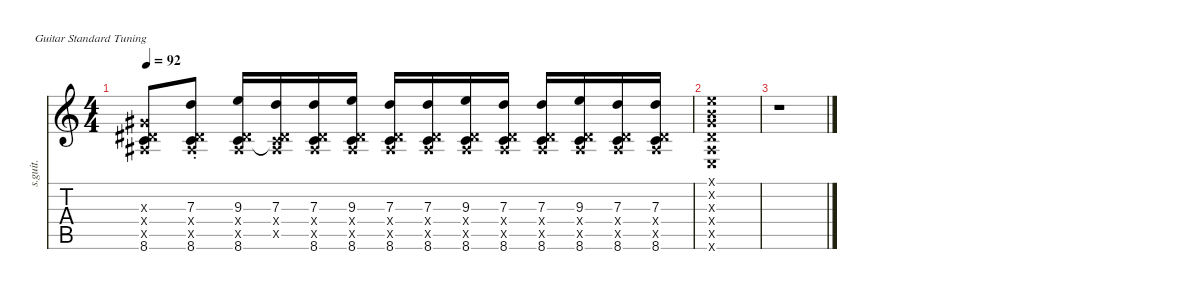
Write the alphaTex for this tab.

\defaultSystemsLayout 4
\hideDynamics
\bracketExtendMode nobrackets
\track ("John Frusciante | 1962 Fender Stratocaster | Rhythm Guitar" "s.guit.") {instrument overdrivenguitar}
\staff {score tabs}
\tuning (E4 B3 G3 D3 A2 E2)
\ts (4 4)
\tempo 92
\clef g2
\ks c
(1.3{x acc #} 1.4{x acc #} 1.5{x acc #} 8.6).8{dy f} (7.3{st} 1.4{x acc #} 1.5{x acc #} 8.6).8 (9.3 1.4{x acc #} 1.5{x acc #} 8.6).16 (7.3 1.4{x acc #} 1.5{x acc #} 8.6{x t}).16 (7.3 1.4{x acc #} 1.5{x acc #} 8.6).16 (9.3 1.4{x acc #} 1.5{x acc #} 8.6).16 (7.3 1.4{x acc #} 1.5{x acc #} 8.6).16 (7.3 1.4{x acc #} 1.5{x acc #} 8.6).16 (9.3 1.4{x acc #} 1.5{x acc #} 8.6).16 (7.3 1.4{x acc #} 1.5{x acc #} 8.6).16 (7.3 1.4{x acc #} 1.5{x acc #} 8.6).16 (9.3 1.4{x acc #} 1.5{x acc #} 8.6).16 (7.3 1.4{x acc #} 1.5{x acc #} 8.6).16 (7.3 1.4{x acc #} 1.5{x acc #} 8.6).16 |
(0.1{x} 0.2{x} 0.3{x} 0.4{x} 0.5{x} 0.6{x}).1 |
r.1
